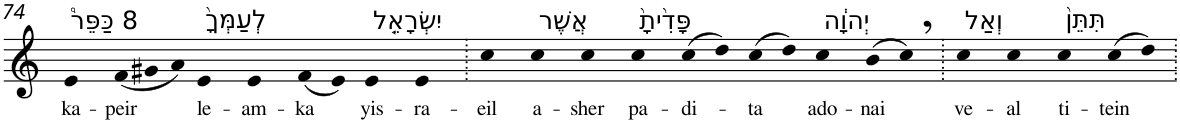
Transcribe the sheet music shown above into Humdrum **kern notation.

**kern	**text
*part1	*part1
*staff1	*staff1
*I"Piano	*
*I'Pno	*
!!LO:PB:g=z
*clefG2	*
*k[]	*
=74	=74
!LO:TX:a:t=8 כַּפֵּר֩	!
!	!LO:LY:b
4e	ka-
!	!LO:LY:b
(12f	-peir
12g#X	.
12a)	.
!LO:TX:a:t=לְעַמְּךָ֨	!
!	!LO:LY:b
4e	le-
!	!LO:LY:b
4e	-am-
!	!LO:LY:b
(8f	-ka
8e)	.
!LO:TX:a:t=יִשְׂרָאֵ֤ל	!
!	!LO:LY:b
4e	yis-
!	!LO:LY:b
4e	-ra-
=75.	=75.
!	!LO:LY:b
4cc	-eil
!LO:TX:a:t=אֲשֶׁר	!
!	!LO:LY:b
4cc	a-
!	!LO:LY:b
4cc	-sher
!LO:TX:a:t=פָּדִ֙יתָ֙	!
!	!LO:LY:b
4cc	pa-
!	!LO:LY:b
(8cc	-di-
8dd)	.
!	!LO:LY:b
(8cc	-ta
8dd)	.
!LO:TX:a:t=יְהוָ֔ה	!
!	!LO:LY:b
4cc	ado-
!	!LO:LY:b
(8b	-nai
8cc,)	.
=76.	=76.
!LO:TX:a:t=וְאַל	!
!	!LO:LY:b
4cc	ve-
!	!LO:LY:b
4cc	-al
!LO:TX:a:t=תִּתֵּן֙	!
!	!LO:LY:b
4cc	ti-
!	!LO:LY:b
(8cc	-tein
8dd)	.
=.	=.
*-	*-
